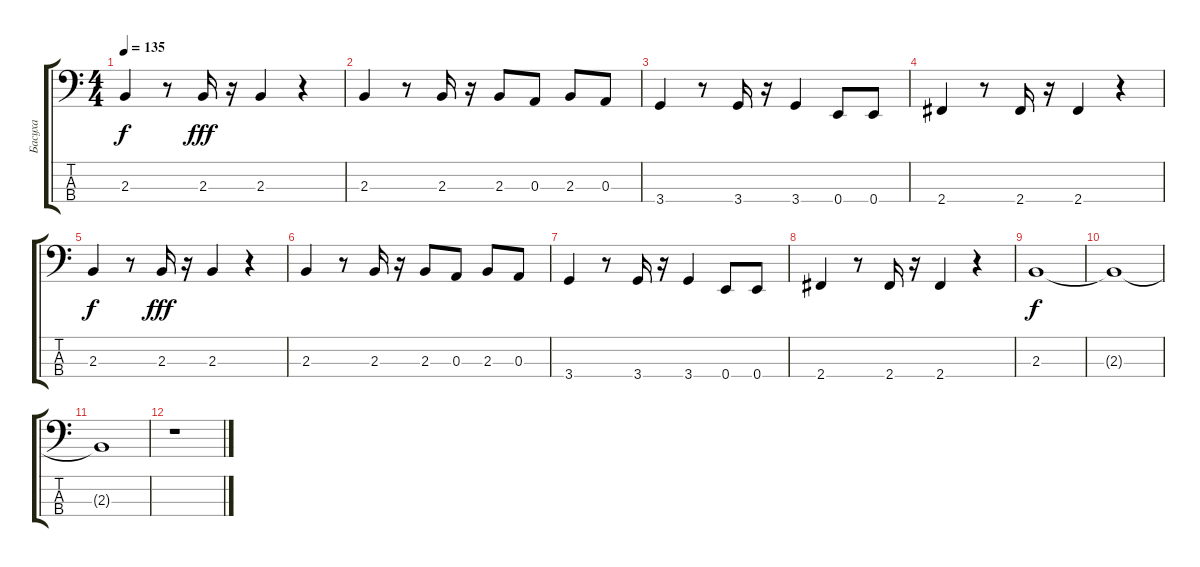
\track ("Басуха" "Басуха") {instrument electricbassfinger}
\staff {score tabs}
\tuning (G2 D2 A1 E1) {hide}
\ts (4 4)
\tempo 135
\clef f4
\ks c
2.3.4{dy f} r.8 2.3.16{dy fff} r.16 2.3.4 r.4 |
2.3.4 r.8 2.3.16 r.16 2.3.8 0.3.8 2.3.8 0.3.8 |
3.4.4 r.8 3.4.16 r.16 3.4.4 0.4.8 0.4.8 |
2.4.4 r.8 2.4.16 r.16 2.4.4 r.4 |
2.3.4{dy f} r.8 2.3.16{dy fff} r.16 2.3.4 r.4 |
2.3.4 r.8 2.3.16 r.16 2.3.8 0.3.8 2.3.8 0.3.8 |
3.4.4 r.8 3.4.16 r.16 3.4.4 0.4.8 0.4.8 |
2.4.4 r.8 2.4.16 r.16 2.4.4 r.4 |
2.3.1{dy f} |
2.3{t}.1 |
2.3{t}.1 |
r.1
